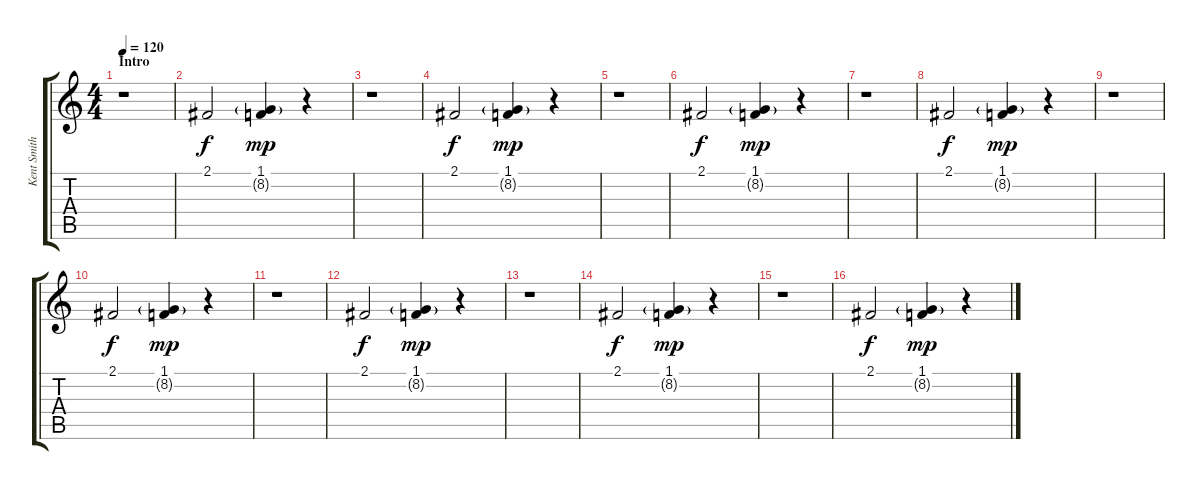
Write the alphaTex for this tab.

\track ("Kent Smith" "Kent Smith") {instrument choiraahs}
\staff {score tabs}
\tuning (E4 B3 G3 D3 A2 E2) {hide}
\ts (4 4)
\section ("" "Intro")
\tempo 120
\tempo 200
\tempo 120
\clef g2
\ks c
r.1{dy f instrument choiraahs} |
2.1.2 (1.1 8.2{g}).4{dy mp} r.4 |
r.1 |
2.1.2{dy f} (1.1 8.2{g}).4{dy mp} r.4 |
r.1 |
2.1.2{dy f} (1.1 8.2{g}).4{dy mp} r.4 |
r.1 |
2.1.2{dy f} (1.1 8.2{g}).4{dy mp} r.4 |
r.1 |
2.1.2{dy f} (1.1 8.2{g}).4{dy mp} r.4 |
r.1 |
2.1.2{dy f} (1.1 8.2{g}).4{dy mp} r.4 |
r.1 |
2.1.2{dy f} (1.1 8.2{g}).4{dy mp} r.4 |
r.1 |
2.1.2{dy f} (1.1 8.2{g}).4{dy mp} r.4
